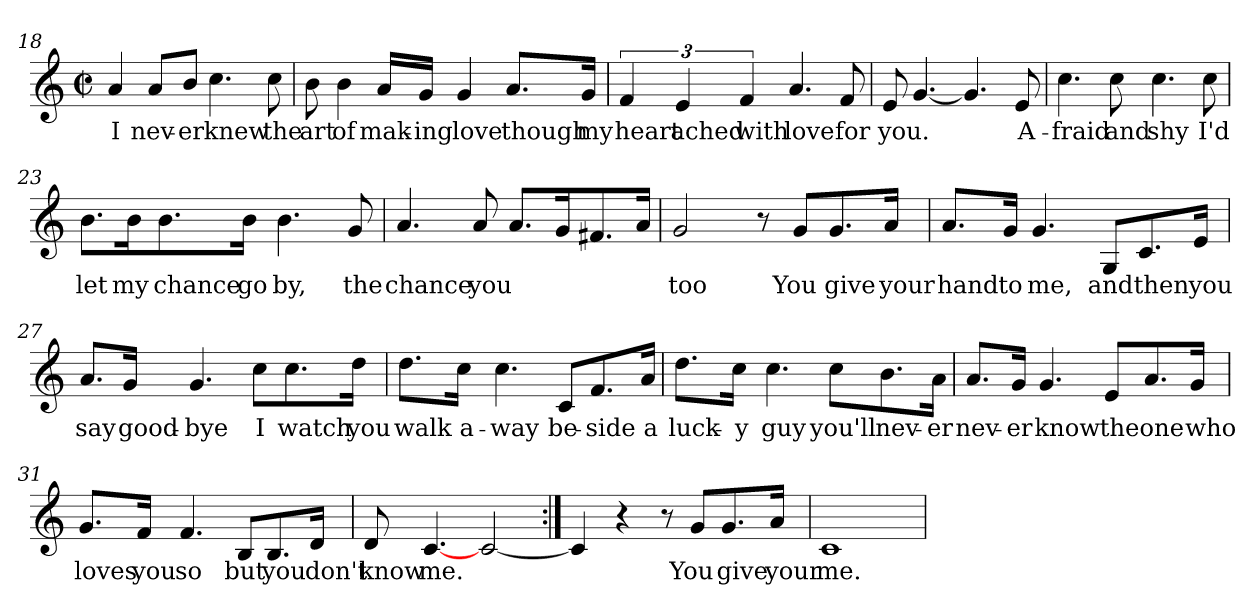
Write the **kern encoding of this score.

**kern	**text
*part1	*part1
*staff1	*staff1
*clefG2	*
*k[]	*
*C:	*
*M2/2	*
*met(c|)	*
=18	=18
4a/	I
8a/L	nev-
8b/J	-er
4.cc\	knew
8cc\	the
!!LO:LB:g=z
=19	=19
8b\	art
4b\	of
16a/L	mak-
16g/J	-ing
4g/	love
8.a/L	though
16g/J	my
=20	=20
6f/	heart
6e/	ached
6f/	with
4.a/	love
8f/	for
=21	=21
8e/	you.
[4.g/	.
4.g/]	.
8e/	A-
=22	=22
4.cc\	-fraid
8cc\	and
4.cc\	shy
8cc\	I'd
!!LO:LB:g=z
=23	=23
8.b\L	let
16b\	my
8.b\	chance
16b\J	go
4.b\	by,
8g/	the
=24	=24
4.a/	chance
8a/	you
8.a/L	.
16g/	.
8.f#X/	.
16a/J	.
=25	=25
2g/	too
8r	.
8g/L	You
8.g/	give
16a/J	your
=26	=26
8.a/L	hand
16g/J	to
4.g/	me,
8G/L	and
8.c/	then
16e/J	you
!!LO:LB:g=z
=27	=27
8.a/L	say
16g/J	good-
4.g/	-bye
8cc\L	I
8.cc\	watch
16dd\J	you
=28	=28
8.dd\L	walk
16cc\J	a-
4.cc\	-way
8c/L	be-
8.f/	side
16a/J	a
=29	=29
8.dd\L	luck-
16cc\J	-y
4.cc\	guy
8cc\L	you'll
8.b\	nev-
16a\J	-er
=30	=30
8.a/L	nev-
16g/J	-er
4.g/	know
8e/L	the
8.a/	one
16g/J	who
!!LO:LB:g=z
=31	=31
8.g/L	loves
16f/J	you
4.f/	so
8B/L	but
8.B/	you
16d/J	don't
=32	=32
8d/	know
[4.c/	me.
[2c/	.
=33:|!	=33:|!
4c/]	.
4r	.
8r	.
8g/L	You
8.g/	give
16a/J	your
=34	=34
1c	me.
=	=
*-	*-
